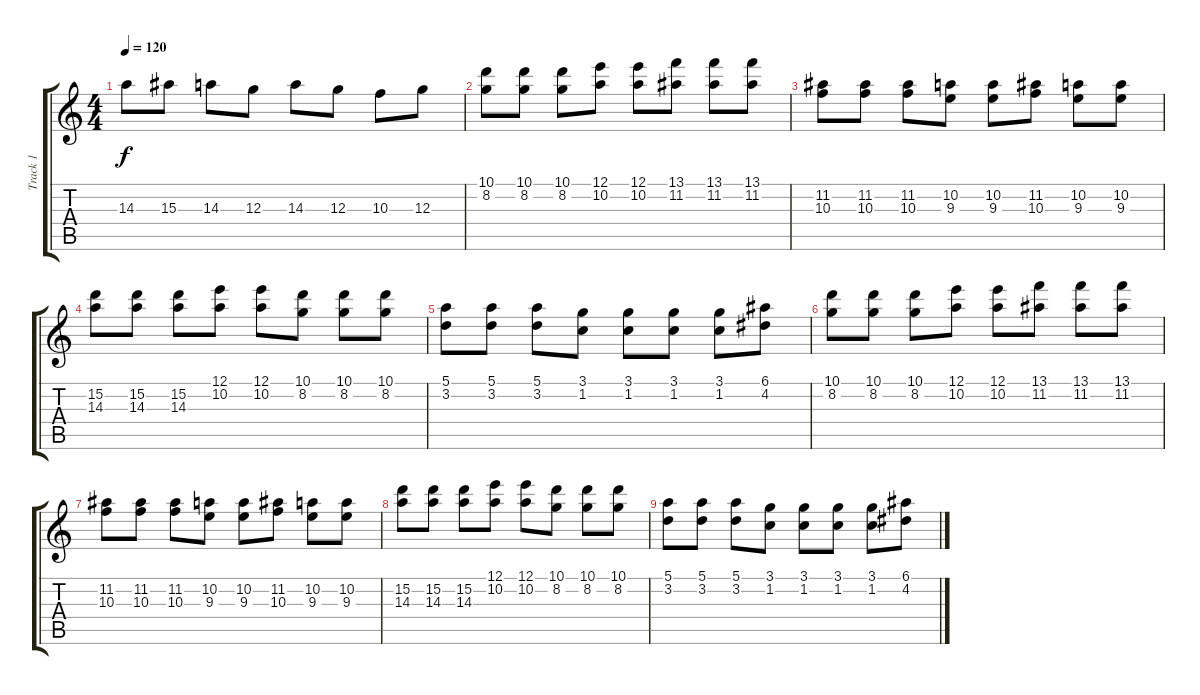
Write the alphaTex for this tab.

\track ("Track 1" "Track 1") {instrument overdrivenguitar}
\staff {score tabs}
\tuning (E4 B3 G3 D3 A2 D2) {hide}
\ts (4 4)
\tempo 120
\clef g2
\ks c
14.3.8{dy f} 15.3.8 14.3.8 12.3.8 14.3.8 12.3.8 10.3.8 12.3.8 |
(10.1 8.2).8 (10.1 8.2).8 (10.1 8.2).8 (12.1 10.2).8 (12.1 10.2).8 (13.1 11.2).8 (13.1 11.2).8 (13.1 11.2).8 |
(11.2 10.3).8 (11.2 10.3).8 (11.2 10.3).8 (10.2 9.3).8 (10.2 9.3).8 (11.2 10.3).8 (10.2 9.3).8 (10.2 9.3).8 |
(15.2 14.3).8 (15.2 14.3).8 (15.2 14.3).8 (12.1 10.2).8 (12.1 10.2).8 (10.1 8.2).8 (10.1 8.2).8 (10.1 8.2).8 |
(5.1 3.2).8 (5.1 3.2).8 (5.1 3.2).8 (3.1 1.2).8 (3.1 1.2).8 (3.1 1.2).8 (3.1 1.2).8 (6.1 4.2).8 |
(10.1 8.2).8 (10.1 8.2).8 (10.1 8.2).8 (12.1 10.2).8 (12.1 10.2).8 (13.1 11.2).8 (13.1 11.2).8 (13.1 11.2).8 |
(11.2 10.3).8 (11.2 10.3).8 (11.2 10.3).8 (10.2 9.3).8 (10.2 9.3).8 (11.2 10.3).8 (10.2 9.3).8 (10.2 9.3).8 |
(15.2 14.3).8 (15.2 14.3).8 (15.2 14.3).8 (12.1 10.2).8 (12.1 10.2).8 (10.1 8.2).8 (10.1 8.2).8 (10.1 8.2).8 |
(5.1 3.2).8 (5.1 3.2).8 (5.1 3.2).8 (3.1 1.2).8 (3.1 1.2).8 (3.1 1.2).8 (3.1 1.2).8 (6.1 4.2).8
